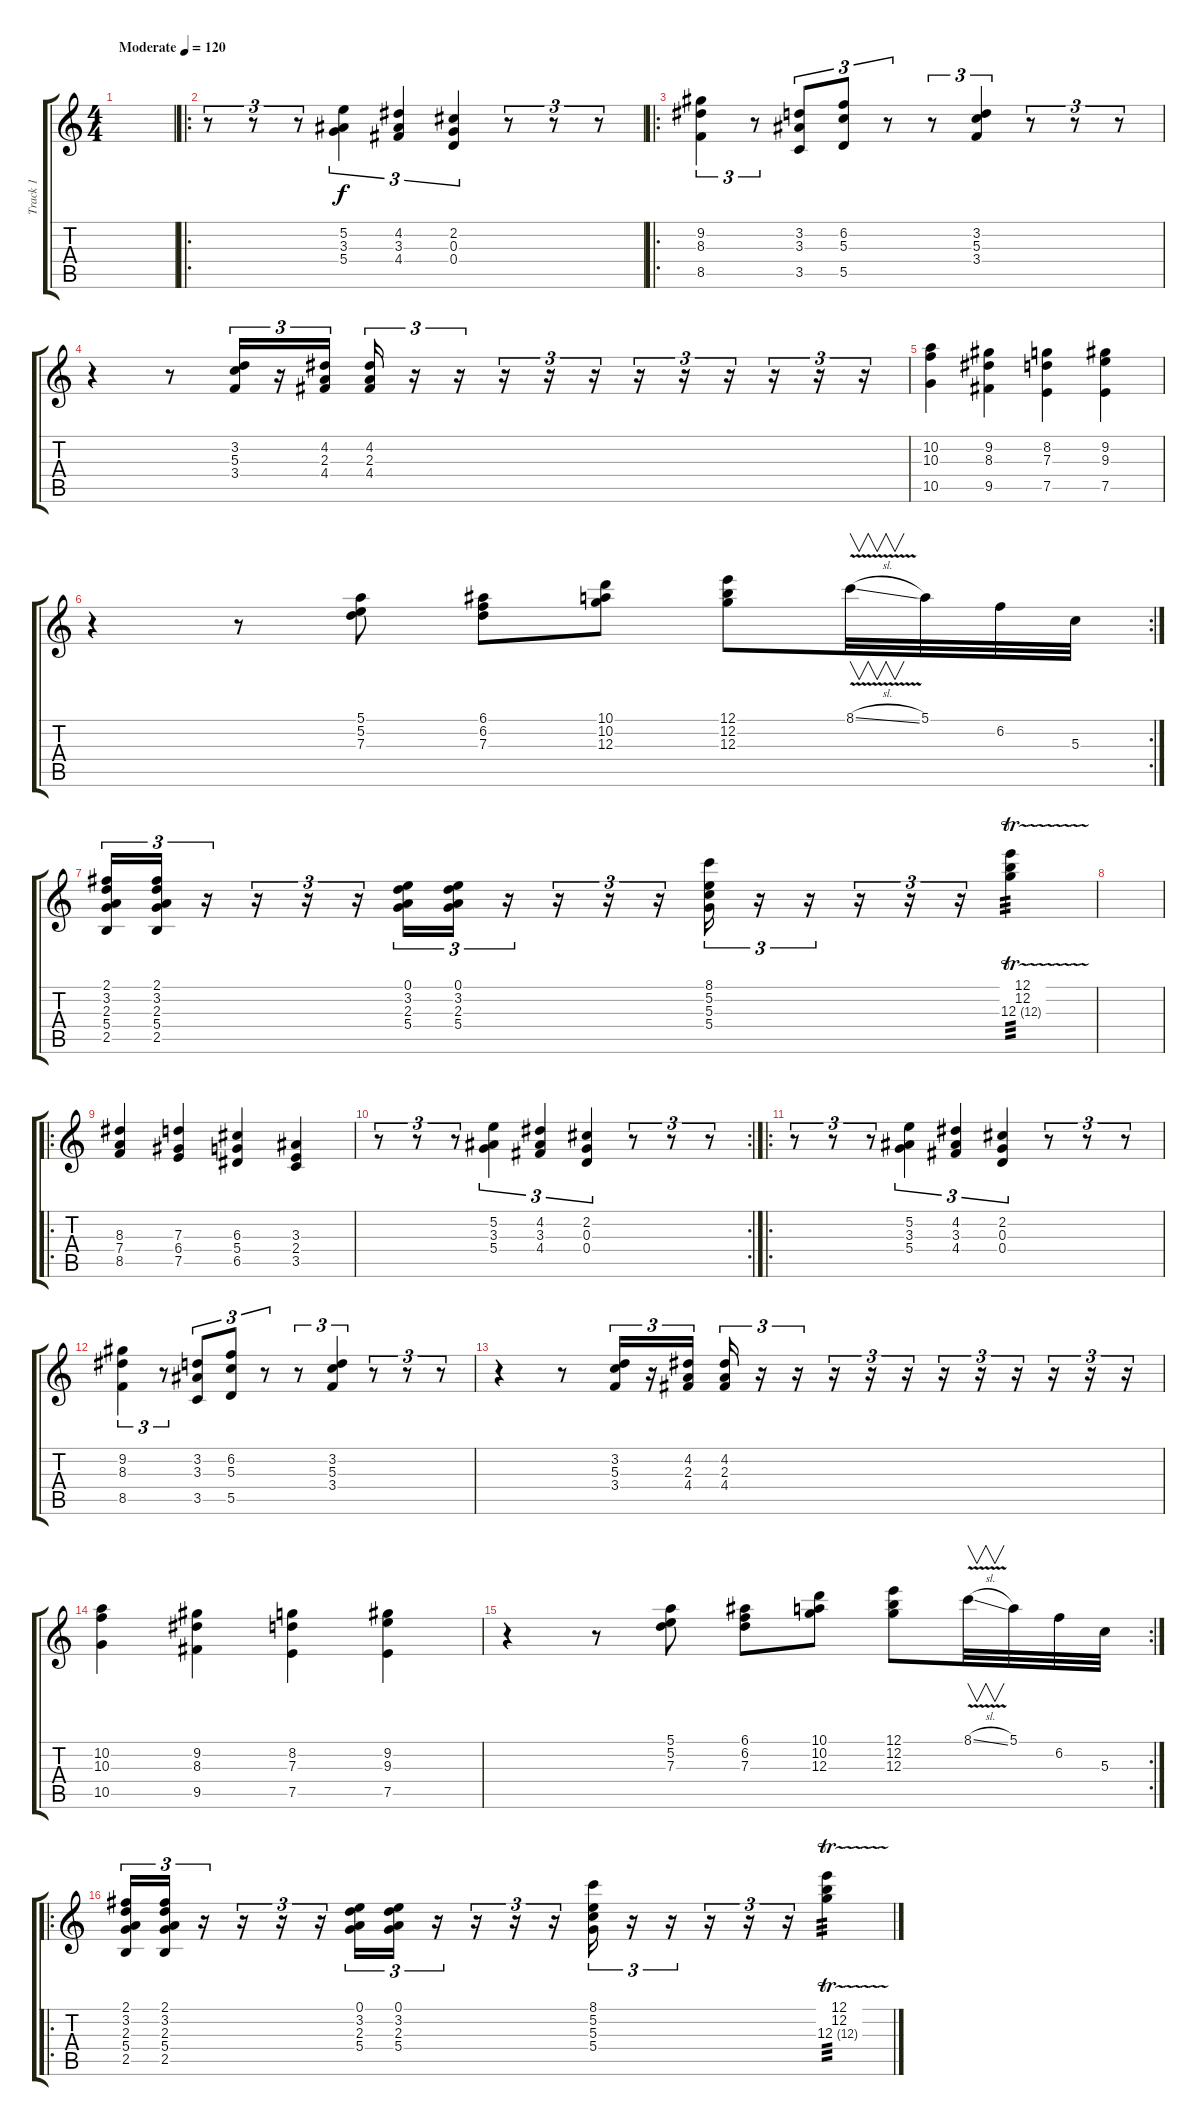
\track ("Track 1" "Track 1") {instrument overdrivenguitar}
\staff {score tabs}
\tuning (E4 B3 G3 D3 A2 E2) {hide}
\ts (4 4)
\tempo (120 "Moderate")
\clef g2
\ks c
|
\ro
r.8{tu (3 2)} r.8{tu (3 2)} r.8{tu (3 2)} (5.2 3.3 5.4).4{tu (3 2)} (4.2 3.3 4.4).4{tu (3 2)} (2.2 0.3 0.4).4{tu (3 2)} r.8{tu (3 2)} r.8{tu (3 2)} r.8{tu (3 2)} |
\ro
(9.2 8.3 8.5).4{tu (3 2)} r.8{tu (3 2)} (3.2 3.3 3.5).8{tu (3 2)} (6.2 5.3 5.5).8{tu (3 2)} r.8{tu (3 2)} r.8{tu (3 2)} (3.2 5.3 3.4).4{tu (3 2)} r.8{tu (3 2)} r.8{tu (3 2)} r.8{tu (3 2)} |
r.4 r.8 (3.2 5.3 3.4).16{tu (3 2)} r.16{tu (3 2)} (4.2 2.3 4.4).16{tu (3 2)} (4.2 2.3 4.4).16{tu (3 2)} r.16{tu (3 2)} r.16{tu (3 2)} r.16{tu (3 2)} r.16{tu (3 2)} r.16{tu (3 2)} r.16{tu (3 2)} r.16{tu (3 2)} r.16{tu (3 2)} r.16{tu (3 2)} r.16{tu (3 2)} r.16{tu (3 2)} |
(10.2 10.3 10.5).4 (9.2 8.3 9.5).4 (8.2 7.3 7.5).4 (9.2 9.3 7.5).4 |
\rc 2
r.4 r.8 (5.1 5.2 7.3).8 (6.1 6.2 7.3).8 (10.1 10.2 12.3).8 (12.1 12.2 12.3).8 8.1{v sl}.32{v} 5.1.32 6.2.32 5.3.32 |
(2.1 3.2 2.3 5.4 2.5).16{tu (3 2)} (2.1 3.2 2.3 5.4 2.5).16{tu (3 2)} r.16{tu (3 2)} r.16{tu (3 2)} r.16{tu (3 2)} r.16{tu (3 2)} (0.1 3.2 2.3 5.4).16{tu (3 2)} (0.1 3.2 2.3 5.4).16{tu (3 2)} r.16{tu (3 2)} r.16{tu (3 2)} r.16{tu (3 2)} r.16{tu (3 2)} (8.1 5.2 5.3 5.4).16{tu (3 2)} r.16{tu (3 2)} r.16{tu (3 2)} r.16{tu (3 2)} r.16{tu (3 2)} r.16{tu (3 2)} (12.1 12.2 12.3{tr (12 16)}).4{tp 3} |
|
\ro
(8.3 7.4 8.5).4 (7.3 6.4 7.5).4 (6.3 5.4 6.5).4 (3.3 2.4 3.5).4 |
\rc 2
r.8{tu (3 2)} r.8{tu (3 2)} r.8{tu (3 2)} (5.2 3.3 5.4).4{tu (3 2)} (4.2 3.3 4.4).4{tu (3 2)} (2.2 0.3 0.4).4{tu (3 2)} r.8{tu (3 2)} r.8{tu (3 2)} r.8{tu (3 2)} |
\ro
r.8{tu (3 2)} r.8{tu (3 2)} r.8{tu (3 2)} (5.2 3.3 5.4).4{tu (3 2)} (4.2 3.3 4.4).4{tu (3 2)} (2.2 0.3 0.4).4{tu (3 2)} r.8{tu (3 2)} r.8{tu (3 2)} r.8{tu (3 2)} |
(9.2 8.3 8.5).4{tu (3 2)} r.8{tu (3 2)} (3.2 3.3 3.5).8{tu (3 2)} (6.2 5.3 5.5).8{tu (3 2)} r.8{tu (3 2)} r.8{tu (3 2)} (3.2 5.3 3.4).4{tu (3 2)} r.8{tu (3 2)} r.8{tu (3 2)} r.8{tu (3 2)} |
r.4 r.8 (3.2 5.3 3.4).16{tu (3 2)} r.16{tu (3 2)} (4.2 2.3 4.4).16{tu (3 2)} (4.2 2.3 4.4).16{tu (3 2)} r.16{tu (3 2)} r.16{tu (3 2)} r.16{tu (3 2)} r.16{tu (3 2)} r.16{tu (3 2)} r.16{tu (3 2)} r.16{tu (3 2)} r.16{tu (3 2)} r.16{tu (3 2)} r.16{tu (3 2)} r.16{tu (3 2)} |
(10.2 10.3 10.5).4 (9.2 8.3 9.5).4 (8.2 7.3 7.5).4 (9.2 9.3 7.5).4 |
\rc 2
r.4 r.8 (5.1 5.2 7.3).8 (6.1 6.2 7.3).8 (10.1 10.2 12.3).8 (12.1 12.2 12.3).8 8.1{v sl}.32{v} 5.1.32 6.2.32 5.3.32 |
\ro
(2.1 3.2 2.3 5.4 2.5).16{tu (3 2)} (2.1 3.2 2.3 5.4 2.5).16{tu (3 2)} r.16{tu (3 2)} r.16{tu (3 2)} r.16{tu (3 2)} r.16{tu (3 2)} (0.1 3.2 2.3 5.4).16{tu (3 2)} (0.1 3.2 2.3 5.4).16{tu (3 2)} r.16{tu (3 2)} r.16{tu (3 2)} r.16{tu (3 2)} r.16{tu (3 2)} (8.1 5.2 5.3 5.4).16{tu (3 2)} r.16{tu (3 2)} r.16{tu (3 2)} r.16{tu (3 2)} r.16{tu (3 2)} r.16{tu (3 2)} (12.1 12.2 12.3{tr (12 16)}).4{tp 3}
